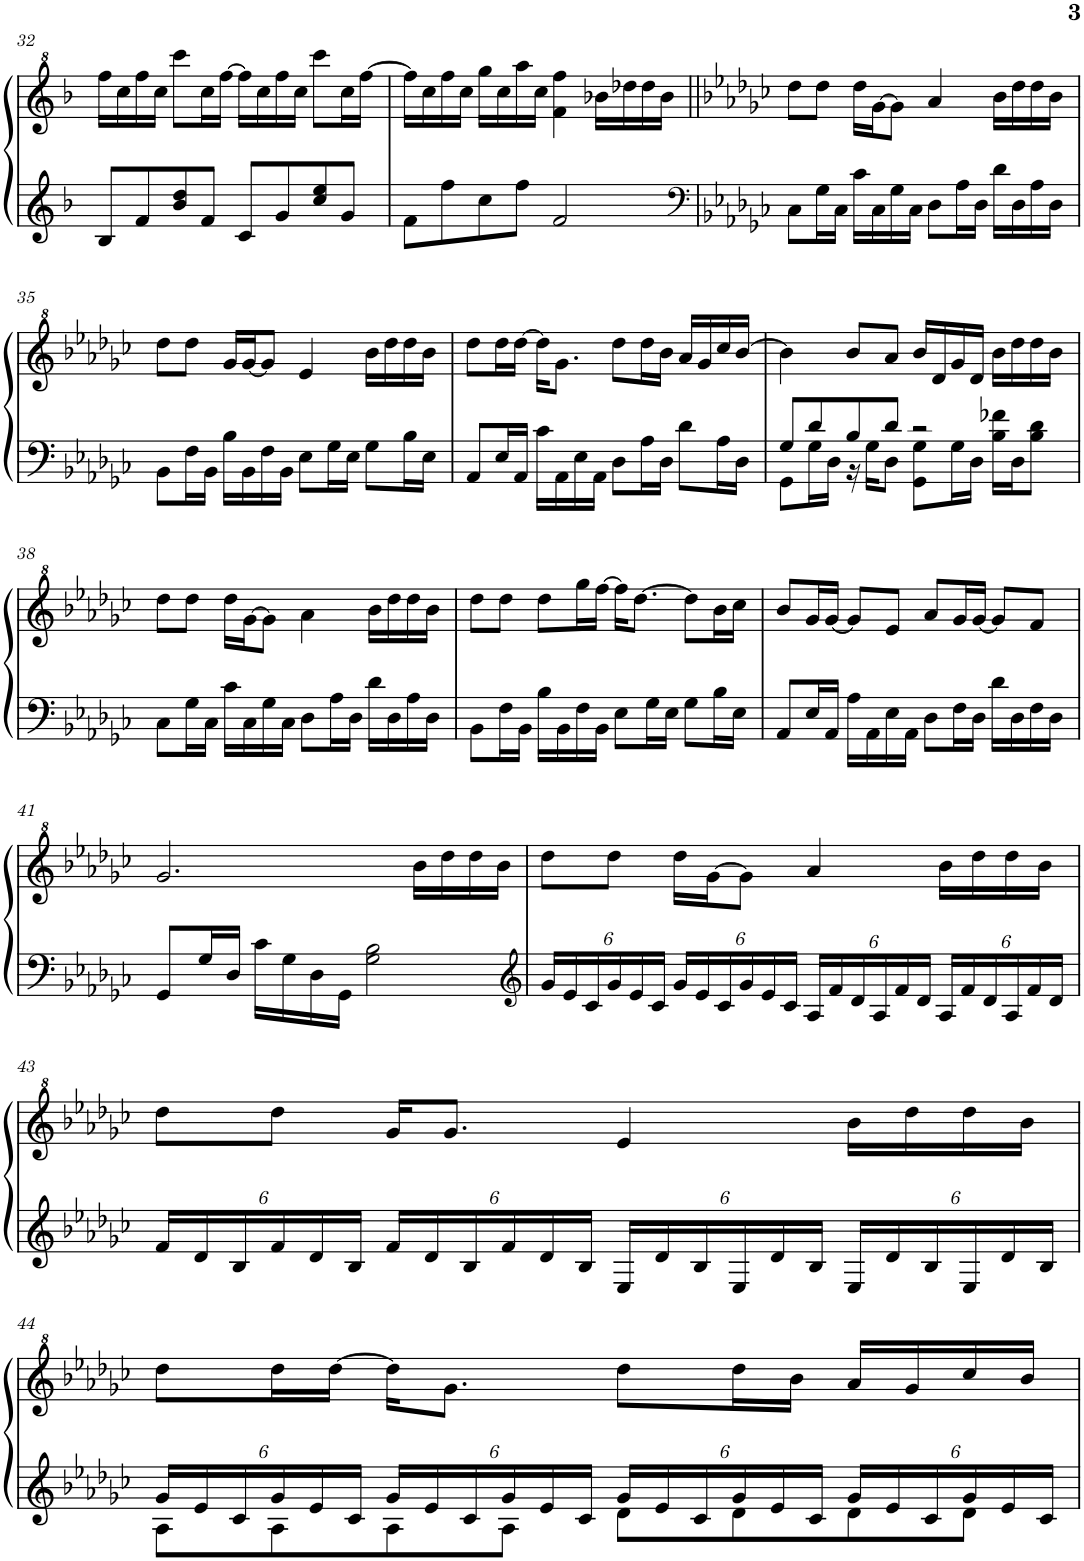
**kern	**kern
*part1	*part1
*staff2	*staff1
*I"Piano	*
*I'Pno	*
!!LO:PB:g=z
*clefG2	*clefG^2
*k[b-]	*k[b-]
*M4/4	*M4/4
=32	=32
8B-/L	16fff\LL
.	16ccc\
8f/	16fff\
.	16ccc\JJ
8b-/ 8dd/	8cccc\L
8f/J	16ccc\L
.	[16fff\JJ
8c/L	16fff\LL]
.	16ccc\
8g/	16fff\
.	16ccc\JJ
8cc/ 8ee/	8cccc\L
8g/J	16ccc\L
.	[16fff\JJ
=33	=33
8f\L	16fff\LL]
.	16ccc\
8ff\	16fff\
.	16ccc\JJ
8cc\	16ggg\LL
.	16ccc\
8ff\J	16aaa\
.	16ccc\JJ
2f/	4ff\ 4fff\
.	16bb-X\LL
.	16ddd-X\
.	16ddd-\
.	16bb-\JJ
=34||	=34||
*clefF4	*
*k[b-e-a-d-g-c-]	*k[b-e-a-d-g-c-]
8C-\L	8ddd-\L
16G-\L	8ddd-\J
16C-\JJ	.
16c-\LL	16ddd-\LL
16C-\	[16gg-\J
16G-\	8gg-\J]
16C-\JJ	.
8D-\L	4aa-/
16A-\L	.
16D-\JJ	.
16d-\LL	16bb-\LL
16D-\	16ddd-\
16A-\	16ddd-\
16D-\JJ	16bb-\JJ
!!LO:LB:g=z
=35	=35
8BB-\L	8ddd-\L
16F\L	8ddd-\J
16BB-\JJ	.
16B-\LL	16gg-/LL
16BB-\	[16gg-/J
16F\	8gg-/J]
16BB-\JJ	.
8E-\L	4ee-/
16G-\L	.
16E-\JJ	.
8G-\L	16bb-\LL
.	16ddd-\
16B-\L	16ddd-\
16E-\JJ	16bb-\JJ
=36	=36
8AA-/L	8ddd-\L
16E-/L	16ddd-\L
16AA-/JJ	[16ddd-\JJ
16c-\LL	16ddd-\KL]
16AA-\	8.gg-\J
16E-\	.
16AA-\JJ	.
8D-\L	8ddd-\L
16A-\L	16ddd-\L
16D-\JJ	16bb-\JJ
8d-\L	16aa-/LL
.	16gg-/
16A-\L	16ccc-/
16D-\JJ	[16bb-/JJ
=37	=37
*^	*
8G-/L	8GG-\L	4bb-\]
8d-/	16G-\L	.
.	16D-\JJ	.
8B-/	16r	8bb-/L
.	16G-\KL	.
8d-/J	8D-\J	8aa-/J
2r	8GG-\ 8G-\L	16bb-/LL
.	.	16dd-/
.	16G-\L	16gg-/
.	16D-\JJ	16dd-/JJ
.	16B-\ 16f-X\LL	16bb-\LL
.	16D-\J	16ddd-\
.	8B-\ 8d-\J	16ddd-\
.	.	16bb-\JJ
*v	*v	*
!!LO:LB:g=z
=38	=38
8C-\L	8ddd-\L
16G-\L	8ddd-\J
16C-\JJ	.
16c-\LL	16ddd-\LL
16C-\	[16gg-\J
16G-\	8gg-\J]
16C-\JJ	.
8D-\L	4aa-\
16A-\L	.
16D-\JJ	.
16d-\LL	16bb-\LL
16D-\	16ddd-\
16A-\	16ddd-\
16D-\JJ	16bb-\JJ
=39	=39
8BB-\L	8ddd-\L
16F\L	8ddd-\J
16BB-\JJ	.
16B-\LL	8ddd-\L
16BB-\	.
16F\	16ggg-\L
16BB-\JJ	[16fff\JJ
8E-\L	16fff\KL]
.	[8.ddd-\J
16G-\L	.
16E-\JJ	.
8G-\L	8ddd-\L]
16B-\L	16bb-\L
16E-\JJ	16ccc-\JJ
=40	=40
8AA-/L	8bb-/L
16E-/L	16gg-/L
16AA-/JJ	[16gg-/JJ
16A-\LL	8gg-/L]
16AA-\	.
16E-\	8ee-/J
16AA-\JJ	.
8D-\L	8aa-/L
16F\L	16gg-/L
16D-\JJ	[16gg-/JJ
16d-\LL	8gg-/L]
16D-\	.
16F\	8ff/J
16D-\JJ	.
!!LO:LB:g=z
=41	=41
8GG-/L	2.gg-/
16G-/L	.
16D-/JJ	.
16c-\LL	.
16G-\	.
16D-\	.
16GG-\JJ	.
2G-\ 2B-\	.
.	16bb-\LL
.	16ddd-\
.	16ddd-\
.	16bb-\JJ
=42	=42
*clefG2	*
*Xbrackettup	*
24g-/LL	8ddd-\L
24e-/	.
24c-/	.
24g-/	8ddd-\J
24e-/	.
24c-/JJ	.
24g-/LL	16ddd-\LL
24e-/	.
.	[16gg-\J
24c-/	.
24g-/	8gg-\J]
24e-/	.
24c-/JJ	.
24A-/LL	4aa-/
24f/	.
24d-/	.
24A-/	.
24f/	.
24d-/JJ	.
24A-/LL	16bb-\LL
24f/	.
.	16ddd-\
24d-/	.
24A-/	16ddd-\
24f/	.
.	16bb-\JJ
24d-/JJ	.
!!LO:LB:g=z
=43	=43
24f/LL	8ddd-\L
24d-/	.
24B-/	.
24f/	8ddd-\J
24d-/	.
24B-/JJ	.
24f/LL	16gg-/KL
24d-/	.
.	8.gg-/J
24B-/	.
24f/	.
24d-/	.
24B-/JJ	.
24E-/LL	4ee-/
24d-/	.
24B-/	.
24E-/	.
24d-/	.
24B-/JJ	.
24E-/LL	16bb-\LL
24d-/	.
.	16ddd-\
24B-/	.
24E-/	16ddd-\
24d-/	.
.	16bb-\JJ
24B-/JJ	.
!!LO:LB:g=z
=44	=44
*^	*
24g-/LL	8A-\L	8ddd-\L
24e-/	.	.
24c-/	.	.
24g-/	8A-\	16ddd-\L
24e-/	.	.
.	.	[16ddd-\JJ
24c-/JJ	.	.
24g-/LL	8A-\	16ddd-\KL]
24e-/	.	.
.	.	8.gg-\J
24c-/	.	.
24g-/	8A-\J	.
24e-/	.	.
24c-/JJ	.	.
24g-/LL	8d-\L	8ddd-\L
24e-/	.	.
24c-/	.	.
24g-/	8d-\	16ddd-\L
24e-/	.	.
.	.	16bb-\JJ
24c-/JJ	.	.
24g-/LL	8d-\	16aa-/LL
24e-/	.	.
.	.	16gg-/
24c-/	.	.
24g-/	8d-\J	16ccc-/
24e-/	.	.
.	.	16bb-/JJ
24c-/JJ	.	.
*v	*v	*
=	=
*-	*-
